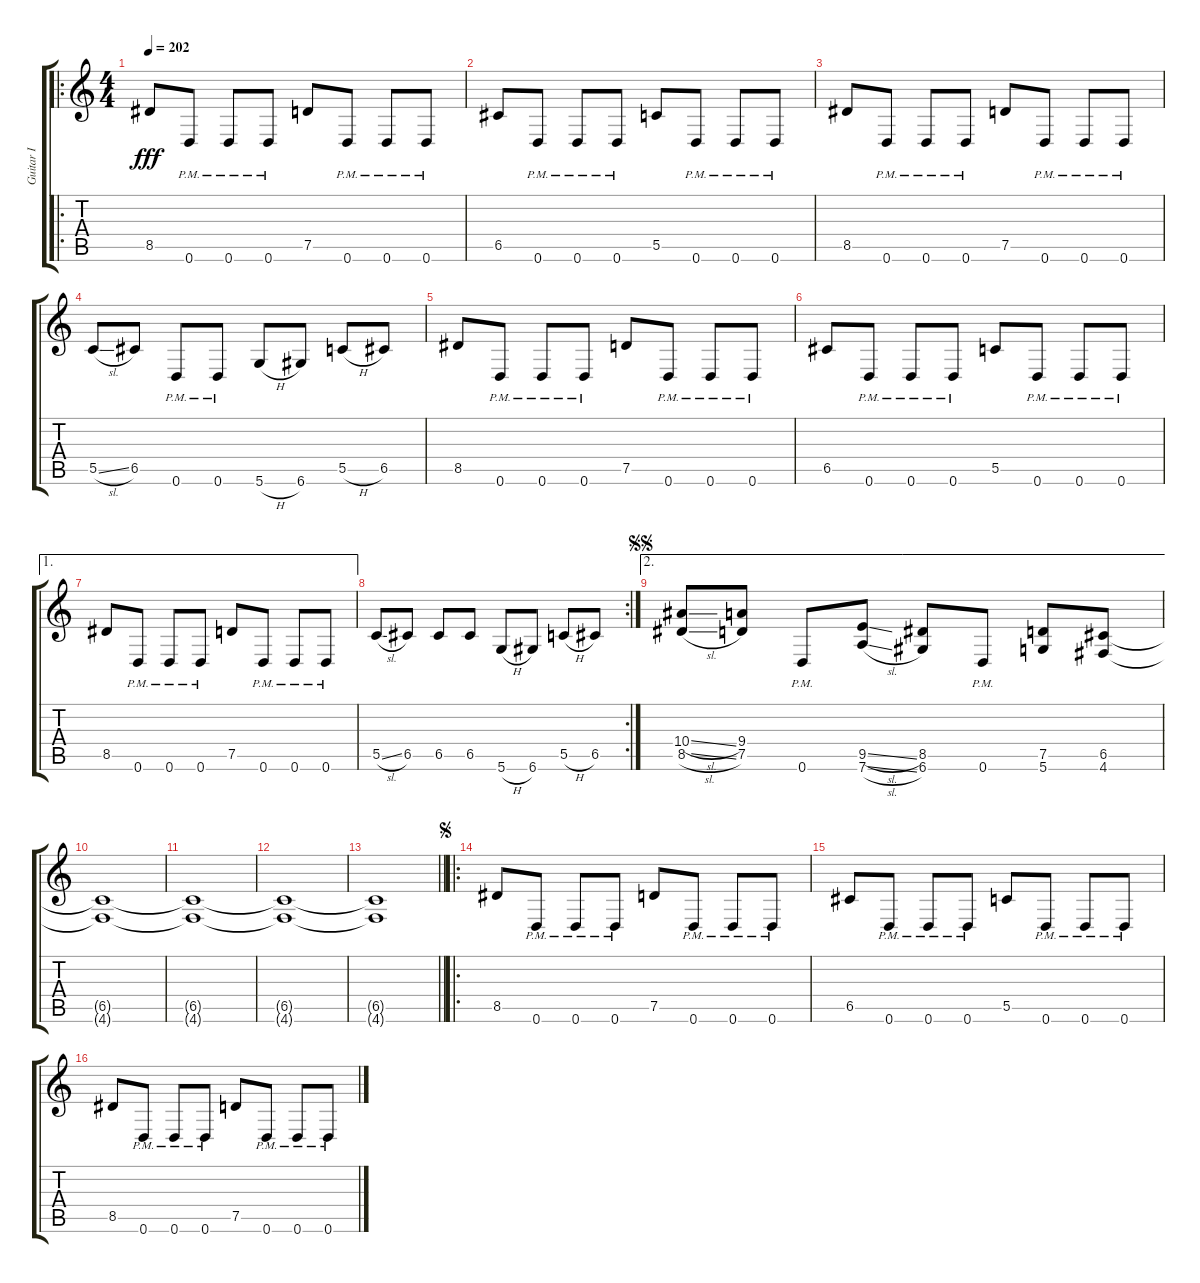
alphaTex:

\track ("Guitar I" "Guitar I") {instrument distortionguitar}
\staff {score tabs}
\tuning (D4 A3 F3 C3 G2 D2) {hide}
\ro
\ts (4 4)
\tempo 202
\clef g2
\ks c
8.5.8{dy fff} 0.6{pm}.8 0.6{pm}.8 0.6{pm}.8 7.5.8 0.6{pm}.8 0.6{pm}.8 0.6{pm}.8 |
6.5.8 0.6{pm}.8 0.6{pm}.8 0.6{pm}.8 5.5.8 0.6{pm}.8 0.6{pm}.8 0.6{pm}.8 |
8.5.8 0.6{pm}.8 0.6{pm}.8 0.6{pm}.8 7.5.8 0.6{pm}.8 0.6{pm}.8 0.6{pm}.8 |
5.5{sl}.8 6.5.8 0.6{pm}.8 0.6{pm}.8 5.6{h}.8 6.6.8 5.5{h}.8 6.5.8 |
8.5.8 0.6{pm}.8 0.6{pm}.8 0.6{pm}.8 7.5.8 0.6{pm}.8 0.6{pm}.8 0.6{pm}.8 |
6.5.8 0.6{pm}.8 0.6{pm}.8 0.6{pm}.8 5.5.8 0.6{pm}.8 0.6{pm}.8 0.6{pm}.8 |
\ae 1
8.5.8 0.6{pm}.8 0.6{pm}.8 0.6{pm}.8 7.5.8 0.6{pm}.8 0.6{pm}.8 0.6{pm}.8 |
\rc 2
5.5{sl}.8 6.5.8 6.5.8 6.5.8 5.6{h}.8 6.6.8 5.5{h}.8 6.5.8 |
\ae 2
\jump segnosegno
(10.4{sl} 8.5{sl}).8 (9.4 7.5).8 0.6{pm}.8 (9.5{sl} 7.6{sl}).8 (8.5 6.6).8 0.6{pm}.8 (7.5 5.6).8 (6.5 4.6).8 |
(6.5{t} 4.6{t}).1 |
(6.5{t} 4.6{t}).1 |
(6.5{t} 4.6{t}).1 |
\barLineRight lightlight
(6.5{t} 4.6{t}).1 |
\ro
\jump segno
8.5.8 0.6{pm}.8 0.6{pm}.8 0.6{pm}.8 7.5.8 0.6{pm}.8 0.6{pm}.8 0.6{pm}.8 |
6.5.8 0.6{pm}.8 0.6{pm}.8 0.6{pm}.8 5.5.8 0.6{pm}.8 0.6{pm}.8 0.6{pm}.8 |
8.5.8 0.6{pm}.8 0.6{pm}.8 0.6{pm}.8 7.5.8 0.6{pm}.8 0.6{pm}.8 0.6{pm}.8
